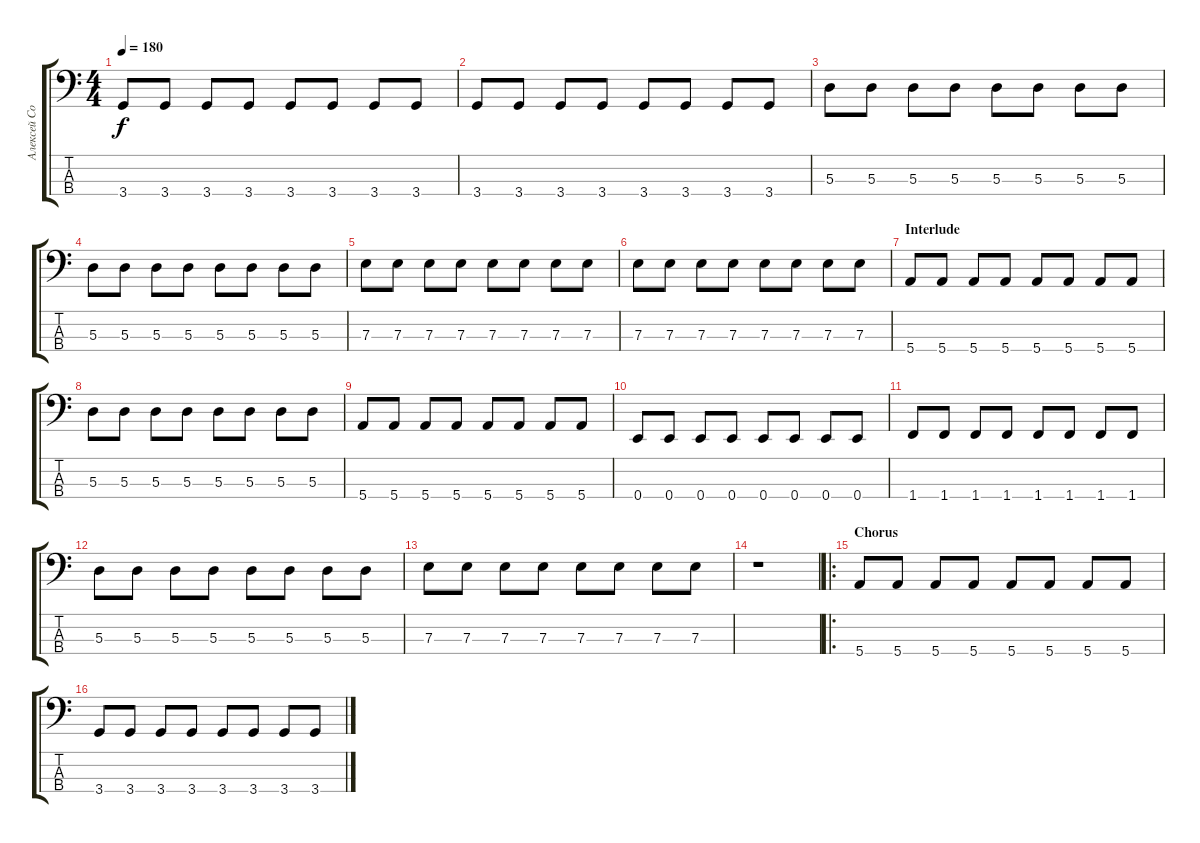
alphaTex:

\track ("Алексей Соловьев" "Алексей Со") {instrument electricbasspick}
\staff {score tabs}
\tuning (G2 D2 A1 E1) {hide}
\ts (4 4)
\tempo 180
\clef f4
\ks c
3.4.8{dy f} 3.4.8 3.4.8 3.4.8 3.4.8 3.4.8 3.4.8 3.4.8 |
3.4.8 3.4.8 3.4.8 3.4.8 3.4.8 3.4.8 3.4.8 3.4.8 |
5.3.8 5.3.8 5.3.8 5.3.8 5.3.8 5.3.8 5.3.8 5.3.8 |
5.3.8 5.3.8 5.3.8 5.3.8 5.3.8 5.3.8 5.3.8 5.3.8 |
7.3.8 7.3.8 7.3.8 7.3.8 7.3.8 7.3.8 7.3.8 7.3.8 |
7.3.8 7.3.8 7.3.8 7.3.8 7.3.8 7.3.8 7.3.8 7.3.8 |
\section ("" "Interlude")
5.4.8 5.4.8 5.4.8 5.4.8 5.4.8 5.4.8 5.4.8 5.4.8 |
5.3.8 5.3.8 5.3.8 5.3.8 5.3.8 5.3.8 5.3.8 5.3.8 |
5.4.8 5.4.8 5.4.8 5.4.8 5.4.8 5.4.8 5.4.8 5.4.8 |
0.4.8 0.4.8 0.4.8 0.4.8 0.4.8 0.4.8 0.4.8 0.4.8 |
1.4.8 1.4.8 1.4.8 1.4.8 1.4.8 1.4.8 1.4.8 1.4.8 |
5.3.8 5.3.8 5.3.8 5.3.8 5.3.8 5.3.8 5.3.8 5.3.8 |
7.3.8 7.3.8 7.3.8 7.3.8 7.3.8 7.3.8 7.3.8 7.3.8 |
r.1 |
\ro
\section ("" "Chorus")
5.4.8 5.4.8 5.4.8 5.4.8 5.4.8 5.4.8 5.4.8 5.4.8 |
3.4.8 3.4.8 3.4.8 3.4.8 3.4.8 3.4.8 3.4.8 3.4.8
